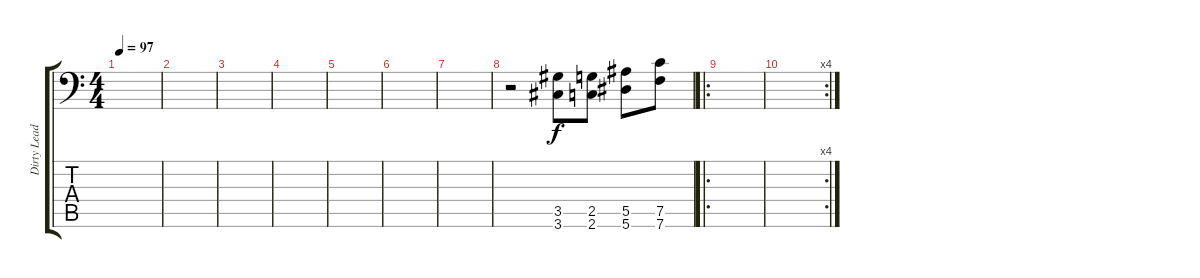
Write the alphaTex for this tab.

\track ("Dirty Lead" "Dirty Lead") {instrument distortionguitar}
\staff {score tabs}
\tuning (C4 G3 Eb3 Bb2 F2 Bb1) {hide}
\ts (4 4)
\tempo 97
\clef f4
\ks c
|
|
|
|
|
|
|
r.2 (3.5 3.6).8 (2.5 2.6).8 (5.5 5.6).8 (7.5 7.6).8 |
\ro
|
\rc 4
